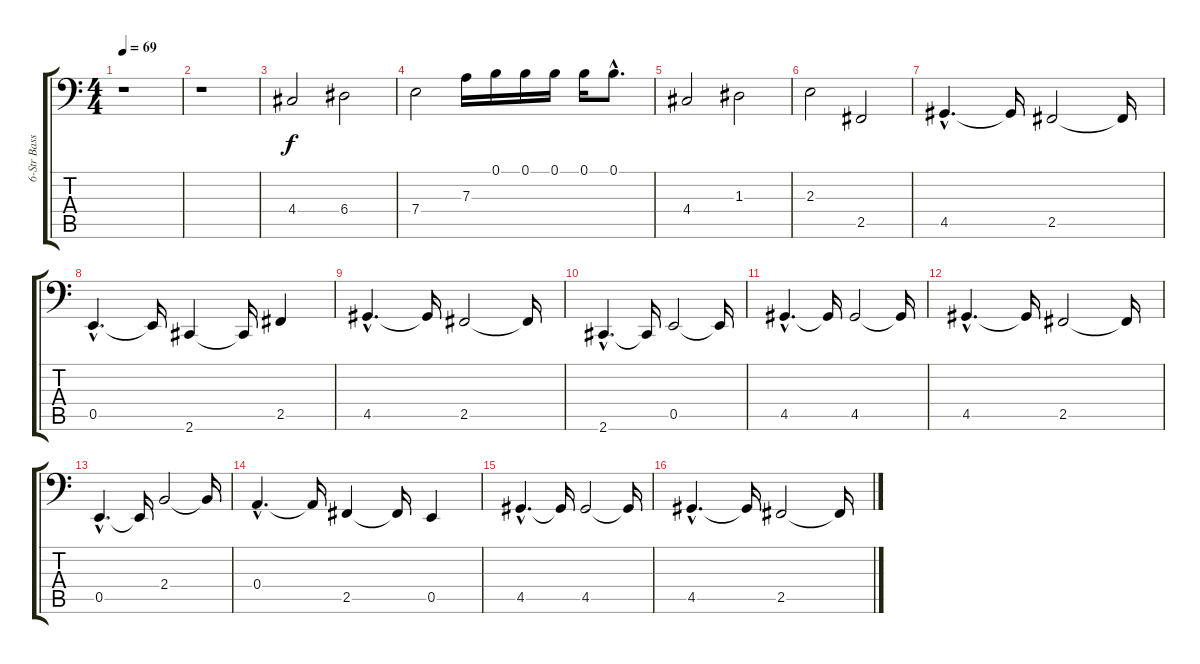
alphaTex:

\track ("6-Str Bass [John Myung]" "6-Str Bass") {instrument electricbassfinger}
\staff {score tabs}
\tuning (B2 G2 D2 A1 E1 B0) {hide}
\ts (4 4)
\tempo 69
\clef f4
\ks c
r.1{dy f} |
r.1 |
4.4.2 6.4.2 |
7.4.2 7.3.16 0.1.16 0.1.16 0.1.16 0.1.16 0.1{hac}.8{d} |
4.4.2 1.3.2 |
2.3.2 2.5.2 |
4.5{hac}.4{d} 4.5{t}.16 2.5.2 2.5{t}.16 |
0.5{hac}.4{d} 0.5{t}.16 2.6.4 2.6{t}.16 2.5.4 |
4.5{hac}.4{d} 4.5{t}.16 2.5.2 2.5{t}.16 |
2.6{hac}.4{d} 2.6{t}.16 0.5.2 0.5{t}.16 |
4.5{hac}.4{d} 4.5{t}.16 4.5.2 4.5{t}.16 |
4.5{hac}.4{d} 4.5{t}.16 2.5.2 2.5{t}.16 |
0.5{hac}.4{d} 0.5{t}.16 2.4.2 2.4{t}.16 |
0.4{hac}.4{d} 0.4{t}.16 2.5.4 2.5{t}.16 0.5.4 |
4.5{hac}.4{d} 4.5{t}.16 4.5.2 4.5{t}.16 |
4.5{hac}.4{d} 4.5{t}.16 2.5.2 2.5{t}.16
